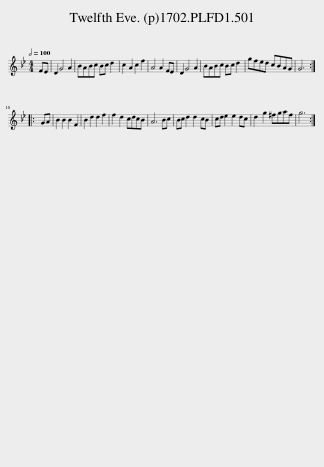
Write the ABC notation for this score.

X:1
L:1/8
Q:1/2=100
M:4/4
I:linebreak $
K:Gmin
V:1 treble
V:1
 FE | D2 G4 A2 | BABc Bc d2 | c2 A2 c2 f2 | A4 A2 FE | %5
 D2 G4 A2 | BABc Bc d2 | gfed cBAG | G6 ::$ GA | %10
 B2 B2 B2 F2 | B2 d2 d2 f2 | f2 d2 cdcB | A6 Bc | Bc d2 d2 cB | %15
 cd e2 e2 dc | d2 g2 ^fgaf | g6 :| %18
